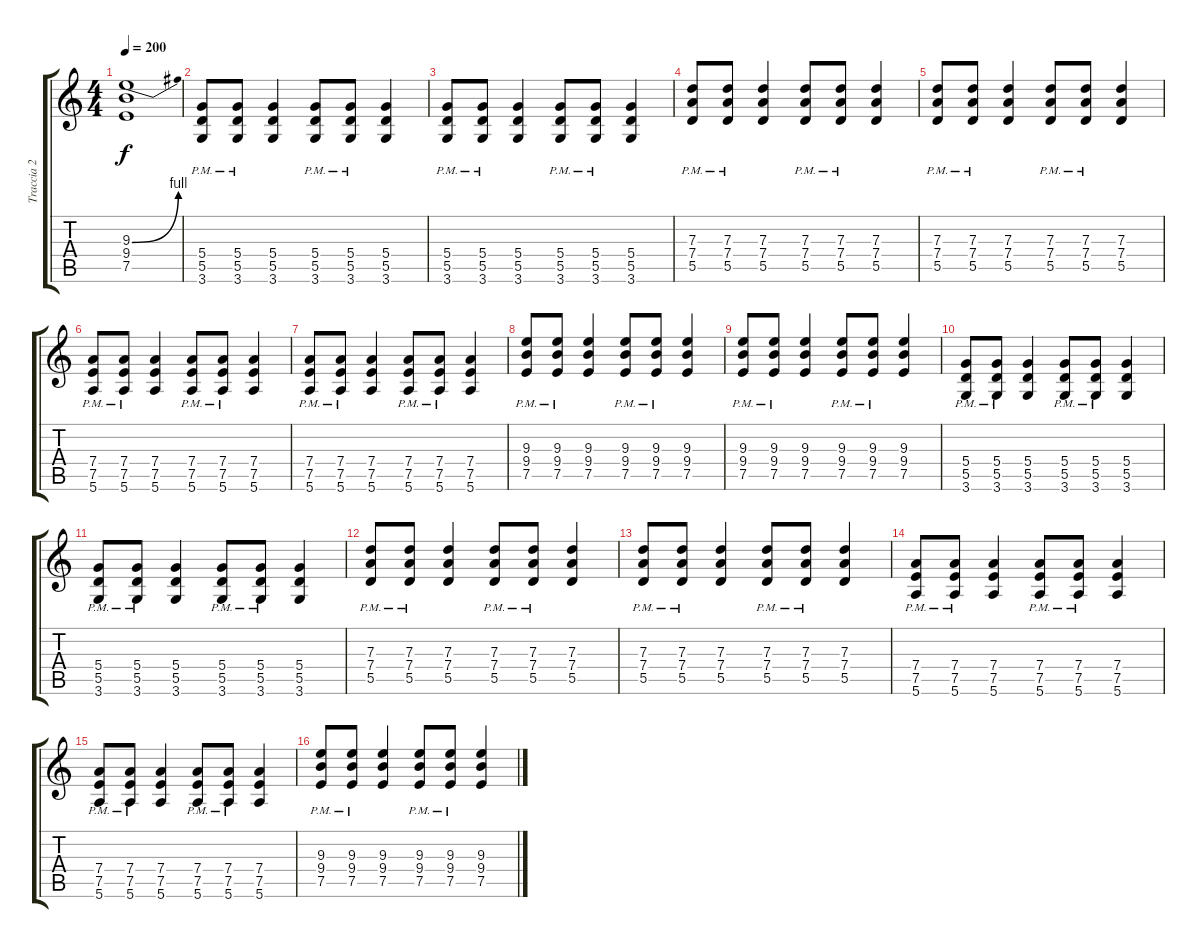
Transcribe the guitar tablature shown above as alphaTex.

\track ("Traccia 2" "Traccia 2") {instrument distortionguitar}
\staff {score tabs}
\tuning (E4 B3 G3 D3 A2 E2) {hide}
\ts (4 4)
\tempo 200
\clef g2
\ks c
(9.3{be (bend 0 0 60 4)} 9.4 7.5).1{dy f} |
(5.4{pm} 5.5{pm} 3.6{pm}).8 (5.4{pm} 5.5{pm} 3.6{pm}).8 (5.4 5.5 3.6).4 (5.4{pm} 5.5{pm} 3.6{pm}).8 (5.4{pm} 5.5{pm} 3.6{pm}).8 (5.4 5.5 3.6).4 |
(5.4{pm} 5.5{pm} 3.6{pm}).8 (5.4{pm} 5.5{pm} 3.6{pm}).8 (5.4 5.5 3.6).4 (5.4{pm} 5.5{pm} 3.6{pm}).8 (5.4{pm} 5.5{pm} 3.6{pm}).8 (5.4 5.5 3.6).4 |
(7.3{pm} 7.4{pm} 5.5{pm}).8 (7.3{pm} 7.4{pm} 5.5{pm}).8 (7.3 7.4 5.5).4 (7.3{pm} 7.4{pm} 5.5{pm}).8 (7.3{pm} 7.4{pm} 5.5{pm}).8 (7.3 7.4 5.5).4 |
(7.3{pm} 7.4{pm} 5.5{pm}).8 (7.3{pm} 7.4{pm} 5.5{pm}).8 (7.3 7.4 5.5).4 (7.3{pm} 7.4{pm} 5.5{pm}).8 (7.3{pm} 7.4{pm} 5.5{pm}).8 (7.3 7.4 5.5).4 |
(7.4{pm} 7.5{pm} 5.6{pm}).8 (7.4{pm} 7.5{pm} 5.6{pm}).8 (7.4 7.5 5.6).4 (7.4{pm} 7.5{pm} 5.6{pm}).8 (7.4{pm} 7.5{pm} 5.6{pm}).8 (7.4 7.5 5.6).4 |
(7.4{pm} 7.5{pm} 5.6{pm}).8 (7.4{pm} 7.5{pm} 5.6{pm}).8 (7.4 7.5 5.6).4 (7.4{pm} 7.5{pm} 5.6{pm}).8 (7.4{pm} 7.5{pm} 5.6{pm}).8 (7.4 7.5 5.6).4 |
(9.3{pm} 9.4{pm} 7.5{pm}).8 (9.3{pm} 9.4{pm} 7.5{pm}).8 (9.3 9.4 7.5).4 (9.3{pm} 9.4{pm} 7.5{pm}).8 (9.3{pm} 9.4{pm} 7.5{pm}).8 (9.3 9.4 7.5).4 |
(9.3{pm} 9.4{pm} 7.5{pm}).8 (9.3{pm} 9.4{pm} 7.5{pm}).8 (9.3 9.4 7.5).4 (9.3{pm} 9.4{pm} 7.5{pm}).8 (9.3{pm} 9.4{pm} 7.5{pm}).8 (9.3 9.4 7.5).4 |
(5.4{pm} 5.5{pm} 3.6{pm}).8 (5.4{pm} 5.5{pm} 3.6{pm}).8 (5.4 5.5 3.6).4 (5.4{pm} 5.5{pm} 3.6{pm}).8 (5.4{pm} 5.5{pm} 3.6{pm}).8 (5.4 5.5 3.6).4 |
(5.4{pm} 5.5{pm} 3.6{pm}).8 (5.4{pm} 5.5{pm} 3.6{pm}).8 (5.4 5.5 3.6).4 (5.4{pm} 5.5{pm} 3.6{pm}).8 (5.4{pm} 5.5{pm} 3.6{pm}).8 (5.4 5.5 3.6).4 |
(7.3{pm} 7.4{pm} 5.5{pm}).8 (7.3{pm} 7.4{pm} 5.5{pm}).8 (7.3 7.4 5.5).4 (7.3{pm} 7.4{pm} 5.5{pm}).8 (7.3{pm} 7.4{pm} 5.5{pm}).8 (7.3 7.4 5.5).4 |
(7.3{pm} 7.4{pm} 5.5{pm}).8 (7.3{pm} 7.4{pm} 5.5{pm}).8 (7.3 7.4 5.5).4 (7.3{pm} 7.4{pm} 5.5{pm}).8 (7.3{pm} 7.4{pm} 5.5{pm}).8 (7.3 7.4 5.5).4 |
(7.4{pm} 7.5{pm} 5.6{pm}).8 (7.4{pm} 7.5{pm} 5.6{pm}).8 (7.4 7.5 5.6).4 (7.4{pm} 7.5{pm} 5.6{pm}).8 (7.4{pm} 7.5{pm} 5.6{pm}).8 (7.4 7.5 5.6).4 |
(7.4{pm} 7.5{pm} 5.6{pm}).8 (7.4{pm} 7.5{pm} 5.6{pm}).8 (7.4 7.5 5.6).4 (7.4{pm} 7.5{pm} 5.6{pm}).8 (7.4{pm} 7.5{pm} 5.6{pm}).8 (7.4 7.5 5.6).4 |
(9.3{pm} 9.4{pm} 7.5{pm}).8 (9.3{pm} 9.4{pm} 7.5{pm}).8 (9.3 9.4 7.5).4 (9.3{pm} 9.4{pm} 7.5{pm}).8 (9.3{pm} 9.4{pm} 7.5{pm}).8 (9.3 9.4 7.5).4
